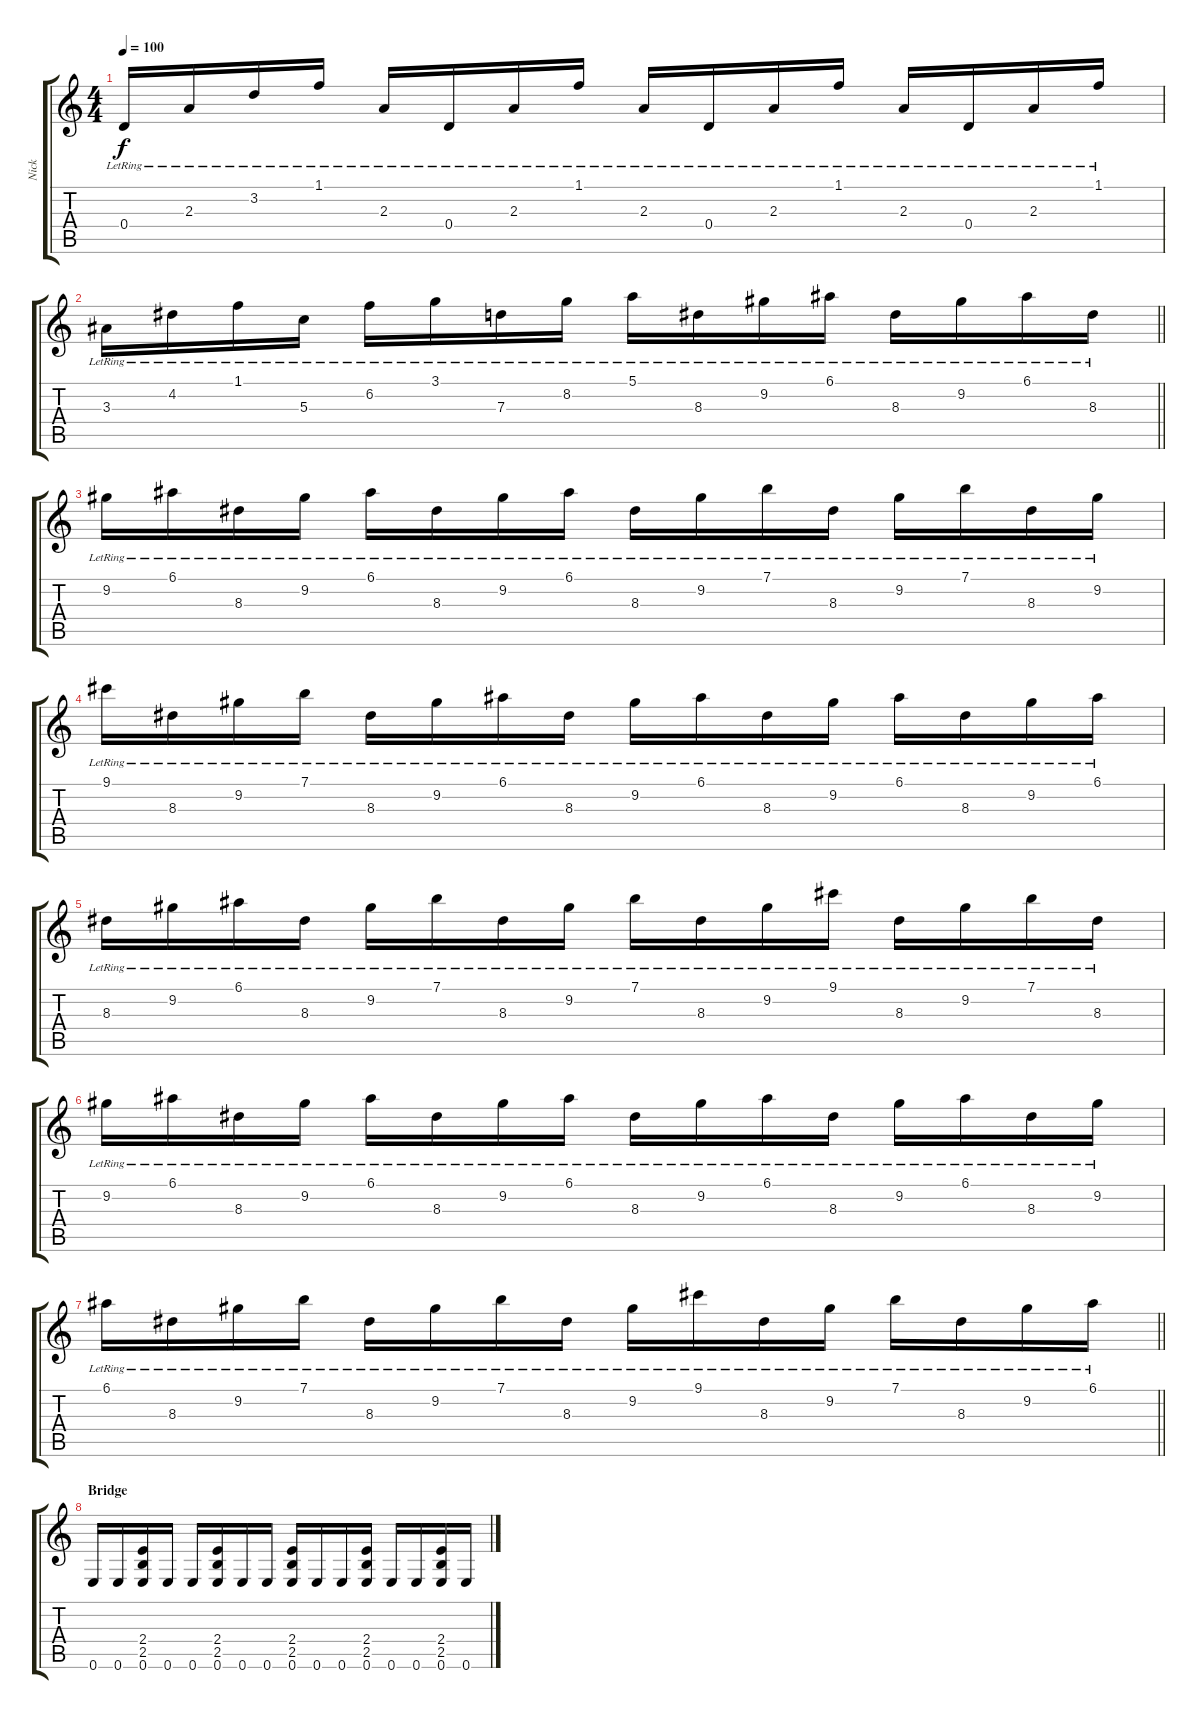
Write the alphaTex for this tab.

\track ("Nick" "Nick") {instrument acousticguitarsteel}
\staff {score tabs}
\tuning (E4 B3 G3 D3 A2 E2) {hide}
\ts (4 4)
\tempo 100
\clef g2
\ks c
0.4{lr}.16{dy f} 2.3{lr}.16 3.2{lr}.16 1.1{lr}.16 2.3{lr}.16 0.4{lr}.16 2.3{lr}.16 1.1{lr}.16 2.3{lr}.16 0.4{lr}.16 2.3{lr}.16 1.1{lr}.16 2.3{lr}.16 0.4{lr}.16 2.3{lr}.16 1.1{lr}.16 |
\barLineRight lightlight
3.3{lr}.16 4.2{lr}.16 1.1{lr}.16 5.3{lr}.16 6.2{lr}.16 3.1{lr}.16 7.3{lr}.16 8.2{lr}.16 5.1{lr}.16 8.3{lr}.16 9.2{lr}.16 6.1{lr}.16 8.3{lr}.16 9.2{lr}.16 6.1{lr}.16 8.3{lr}.16 |
9.2{lr}.16 6.1{lr}.16 8.3{lr}.16 9.2{lr}.16 6.1{lr}.16 8.3{lr}.16 9.2{lr}.16 6.1{lr}.16 8.3{lr}.16 9.2{lr}.16 7.1{lr}.16 8.3{lr}.16 9.2{lr}.16 7.1{lr}.16 8.3{lr}.16 9.2{lr}.16 |
9.1{lr}.16 8.3{lr}.16 9.2{lr}.16 7.1{lr}.16 8.3{lr}.16 9.2{lr}.16 6.1{lr}.16 8.3{lr}.16 9.2{lr}.16 6.1{lr}.16 8.3{lr}.16 9.2{lr}.16 6.1{lr}.16 8.3{lr}.16 9.2{lr}.16 6.1{lr}.16 |
8.3{lr}.16 9.2{lr}.16 6.1{lr}.16 8.3{lr}.16 9.2{lr}.16 7.1{lr}.16 8.3{lr}.16 9.2{lr}.16 7.1{lr}.16 8.3{lr}.16 9.2{lr}.16 9.1{lr}.16 8.3{lr}.16 9.2{lr}.16 7.1{lr}.16 8.3{lr}.16 |
9.2{lr}.16 6.1{lr}.16 8.3{lr}.16 9.2{lr}.16 6.1{lr}.16 8.3{lr}.16 9.2{lr}.16 6.1{lr}.16 8.3{lr}.16 9.2{lr}.16 6.1{lr}.16 8.3{lr}.16 9.2{lr}.16 6.1{lr}.16 8.3{lr}.16 9.2{lr}.16 |
\barLineRight lightlight
6.1{lr}.16 8.3{lr}.16 9.2{lr}.16 7.1{lr}.16 8.3{lr}.16 9.2{lr}.16 7.1{lr}.16 8.3{lr}.16 9.2{lr}.16 9.1{lr}.16 8.3{lr}.16 9.2{lr}.16 7.1{lr}.16 8.3{lr}.16 9.2{lr}.16 6.1{lr}.16 |
\section ("" "Bridge")
0.6.16{instrument overdrivenguitar} 0.6.16 (2.4 2.5 0.6).16 0.6.16 0.6.16 (2.4 2.5 0.6).16 0.6.16 0.6.16 (2.4 2.5 0.6).16 0.6.16 0.6.16 (2.4 2.5 0.6).16 0.6.16 0.6.16 (2.4 2.5 0.6).16 0.6.16
